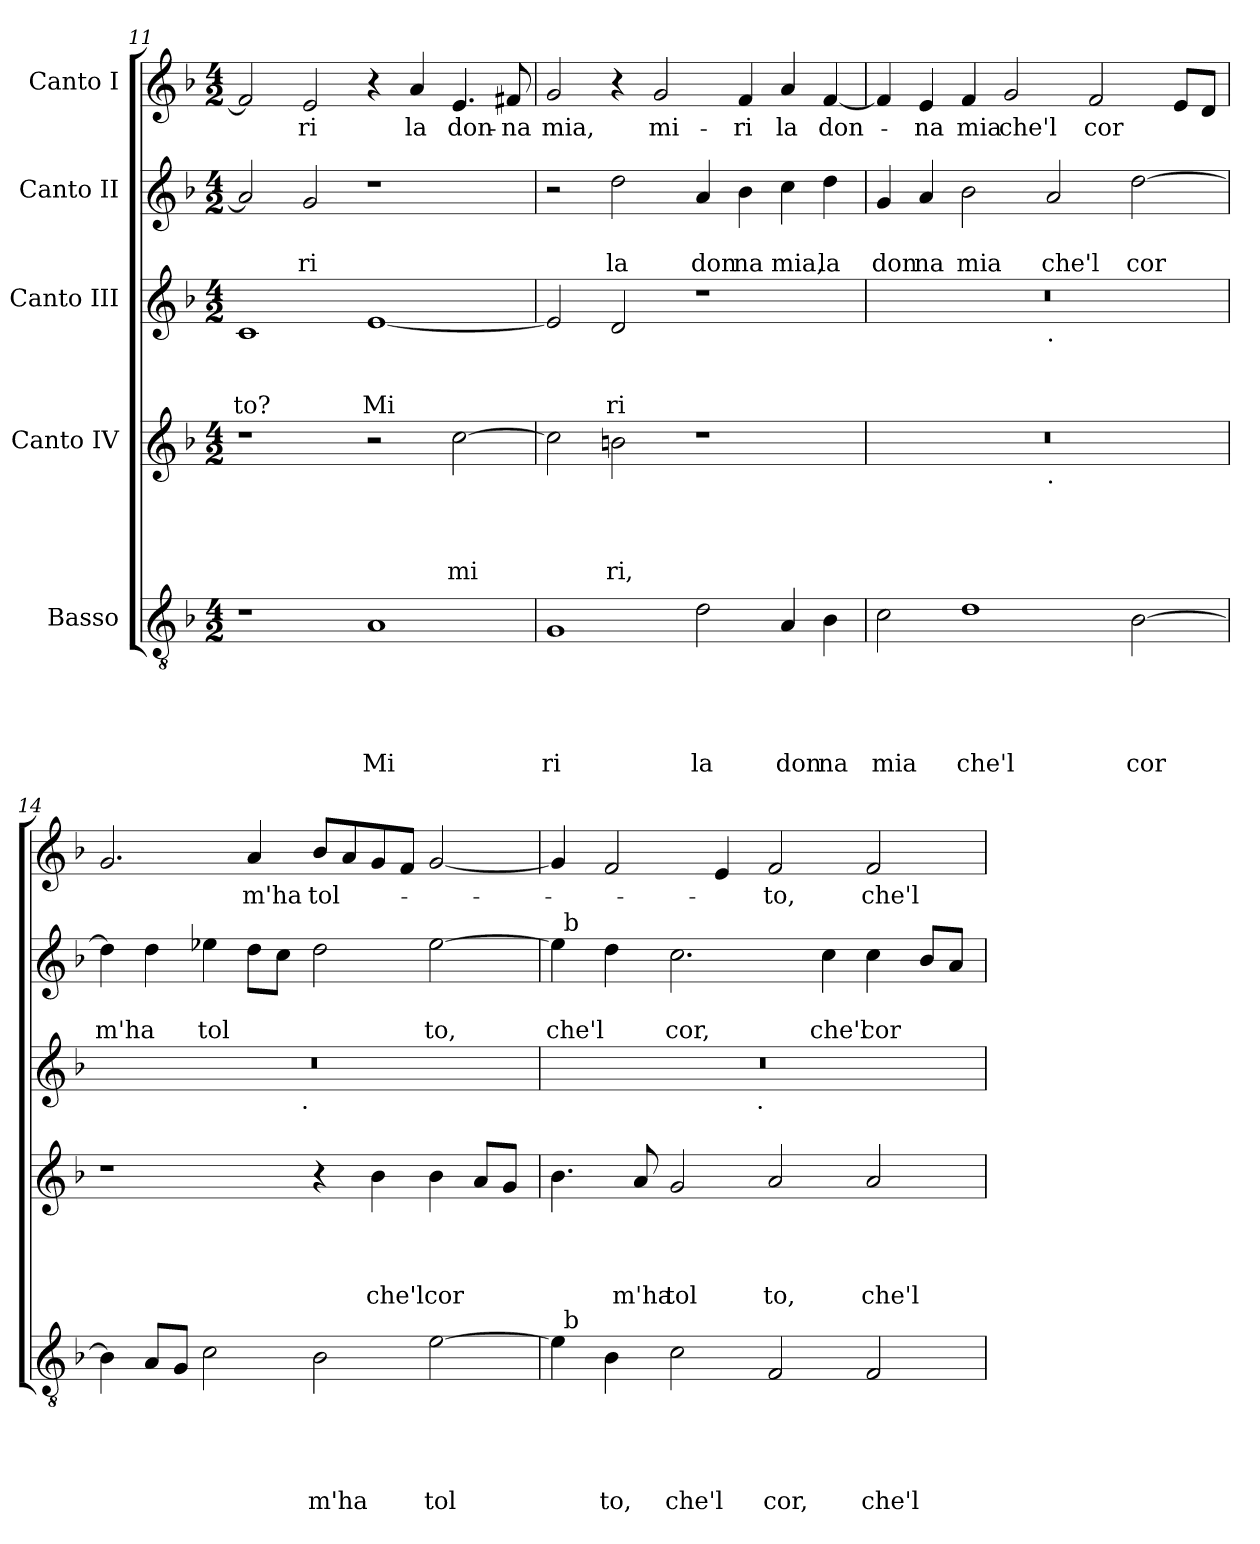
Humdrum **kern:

**kern	**text	**text	**text	**text	**text	**kern	**text	**text	**text	**text	**kern	**text	**text	**text	**kern	**text	**text	**kern	**text
*part5	*part5	*part5	*part5	*part5	*part5	*part4	*part4	*part4	*part4	*part4	*part3	*part3	*part3	*part3	*part2	*part2	*part2	*part1	*part1
*staff5	*staff5	*staff5	*staff5	*staff5	*staff5	*staff4	*staff4	*staff4	*staff4	*staff4	*staff3	*staff3	*staff3	*staff3	*staff2	*staff2	*staff2	*staff1	*staff1
*I"Basso	*	*	*	*	*	*I"Canto IV	*	*	*	*	*I"Canto III	*	*	*	*I"Canto II	*	*	*I"Canto I	*
*clefGv2	*	*	*	*	*	*clefG2	*	*	*	*	*clefG2	*	*	*	*clefG2	*	*	*clefG2	*
*ITrd-3c-5	*	*	*	*	*	*ITrd-3c-5	*	*	*	*	*	*	*	*	*	*	*	*ITrd-3c-5	*
*k[b-e-]	*	*	*	*	*	*k[b-e-]	*	*	*	*	*k[b-]	*	*	*	*k[b-]	*	*	*k[b-e-]	*
*B-:	*	*	*	*	*	*B-:	*	*	*	*	*F:	*	*	*	*F:	*	*	*B-:	*
*M4/2	*	*	*	*	*	*M4/2	*	*	*	*	*M4/2	*	*	*	*M4/2	*	*	*M4/2	*
=11	=11	=11	=11	=11	=11	=11	=11	=11	=11	=11	=11	=11	=11	=11	=11	=11	=11	=11	=11
!	!	!	!	!	!	!	!	!	!	!	!	!	!	!LO:LY:b	!	!	!	!	!
1r	.	.	.	.	.	1r	.	.	.	.	1c	.	.	-to?	2a/]	.	.	2b-/]	.
!	!	!	!	!	!	!	!	!	!	!	!	!	!	!	!	!	!LO:LY:b	!	!LO:LY:b
.	.	.	.	.	.	.	.	.	.	.	.	.	.	.	2g/	.	ri	2a/	-ri
!	!	!	!	!	!LO:LY:b	!	!	!	!	!	!	!	!	!LO:LY:b	!	!	!	!	!
1d	.	.	.	.	Mi	2r	.	.	.	.	[<1e	.	.	Mi	1r	.	.	4r	.
!	!	!	!	!	!	!	!	!	!	!	!	!	!	!	!	!	!	!	!LO:LY:b
.	.	.	.	.	.	.	.	.	.	.	.	.	.	.	.	.	.	4dd/	la
!	!	!	!	!	!	!	!	!	!	!LO:LY:b	!	!	!	!	!	!	!	!	!LO:LY:b
.	.	.	.	.	.	[>2ff\	.	.	.	mi	.	.	.	.	.	.	.	4.a/	don-
!	!	!	!	!	!	!	!	!	!	!	!	!	!	!	!	!	!	!	!LO:LY:b
.	.	.	.	.	.	.	.	.	.	.	.	.	.	.	.	.	.	8bn/	-na
=12	=12	=12	=12	=12	=12	=12	=12	=12	=12	=12	=12	=12	=12	=12	=12	=12	=12	=12	=12
!	!	!	!	!	!LO:LY:b	!	!	!	!	!	!	!	!	!	!	!	!	!	!LO:LY:b
1c	.	.	.	.	ri	2ff\]	.	.	.	.	2e/]	.	.	.	2r	.	.	2cc/	mia,
!	!	!	!	!	!	!	!	!	!	!LO:LY:b	!	!	!	!LO:LY:b	!	!	!LO:LY:b	!	!
.	.	.	.	.	.	2een\	.	.	.	ri,	2d/	.	.	ri	2dd\	.	la	4r	.
!	!	!	!	!	!	!	!	!	!	!	!	!	!	!	!	!	!	!	!LO:LY:b
.	.	.	.	.	.	.	.	.	.	.	.	.	.	.	.	.	.	2cc/	mi-
!	!	!	!	!	!LO:LY:b	!	!	!	!	!	!	!	!	!	!	!	!LO:LY:b	!	!
2g\	.	.	.	.	la	1r	.	.	.	.	1r	.	.	.	4a/	.	don	.	.
!	!	!	!	!	!	!	!	!	!	!	!	!	!	!	!	!	!LO:LY:b	!	!LO:LY:b
.	.	.	.	.	.	.	.	.	.	.	.	.	.	.	4b-\	.	na	4b-/	-ri
!	!	!	!	!	!LO:LY:b	!	!	!	!	!	!	!	!	!	!	!	!LO:LY:b	!	!LO:LY:b
4d/	.	.	.	.	don	.	.	.	.	.	.	.	.	.	4cc\	.	mia,	4dd/	la
!	!	!	!	!	!LO:LY:b	!	!	!	!	!	!	!	!	!	!	!	!LO:LY:b	!	!LO:LY:b
4e-\	.	.	.	.	na	.	.	.	.	.	.	.	.	.	4dd\	.	la	[<4b-/	don-
=13	=13	=13	=13	=13	=13	=13	=13	=13	=13	=13	=13	=13	=13	=13	=13	=13	=13	=13	=13
!	!	!	!	!	!LO:LY:b	!	!	!	!	!	!	!	!	!	!	!	!LO:LY:b	!	!
*	*	*	*	*	*	*^	*	*	*	*	*^	*	*	*	*	*	*	*	*
2f\	.	.	.	.	mia	0r	1ryy	.	.	.	.	0r	1ryy	.	.	.	4g/	.	don	4b-/]	.
!	!	!	!	!	!	!	!	!	!	!	!	!	!	!	!	!	!	!	!LO:LY:b	!	!LO:LY:b
.	.	.	.	.	.	.	.	.	.	.	.	.	.	.	.	.	4a/	.	na	4a/	-na
!	!	!	!	!	!LO:LY:b	!	!	!	!	!	!	!	!	!	!	!	!	!	!LO:LY:b	!	!LO:LY:b
1g	.	.	.	.	che'l	.	.	.	.	.	.	.	.	.	.	.	2b-\	.	mia	4b-/	mia
!	!	!	!	!	!	!	!	!	!	!	!	!	!	!	!	!	!	!	!	!	!LO:LY:b
.	.	.	.	.	.	.	.	.	.	.	.	.	.	.	.	.	.	.	.	2cc/	che'l
!	!	!	!	!	!	!	!	!	!	!	!	!	!LO:TX:b:t=.	!	!	!	!	!	!	!	!
!	!	!	!	!	!	!	!LO:TX:b:t=.	!	!	!	!	!	!	!	!	!	!	!	!	!	!
!	!	!	!	!	!	!	!	!	!	!	!	!	!	!	!	!	!	!	!LO:LY:b	!	!
.	.	.	.	.	.	.	1ryy	.	.	.	.	.	1ryy	.	.	.	2a/	.	che'l	.	.
!	!	!	!	!	!	!	!	!	!	!	!	!	!	!	!	!	!	!	!	!	!LO:LY:b
.	.	.	.	.	.	.	.	.	.	.	.	.	.	.	.	.	.	.	.	2b-/	cor
!	!	!	!	!	!LO:LY:b	!	!	!	!	!	!	!	!	!	!	!	!	!	!LO:LY:b	!	!
[>2e-\	.	.	.	.	cor	.	.	.	.	.	.	.	.	.	.	.	[>2dd\	.	cor	.	.
.	.	.	.	.	.	.	.	.	.	.	.	.	.	.	.	.	.	.	.	8a/L	.
.	.	.	.	.	.	.	.	.	.	.	.	.	.	.	.	.	.	.	.	8g/J	.
=14	=14	=14	=14	=14	=14	=14	=14	=14	=14	=14	=14	=14	=14	=14	=14	=14	=14	=14	=14	=14	=14
!	!	!	!	!	!	!	!	!	!	!	!	!	!	!	!	!	!	!	!LO:LY:b	!	!
*	*	*	*	*	*	*v	*v	*	*	*	*	*	*	*	*	*	*	*	*	*	*
4e-\]	.	.	.	.	.	1r	.	.	.	.	0r	2ryy	.	.	.	4dd\]	.	m'ha	2.cc/	.
8d/L	.	.	.	.	.	.	.	.	.	.	.	.	.	.	.	4dd\	.	.	.	.
8c/J	.	.	.	.	.	.	.	.	.	.	.	.	.	.	.	.	.	.	.	.
!	!	!	!	!	!	!	!	!	!	!	!	!	!	!	!	!	!	!LO:LY:b	!	!
2f\	.	.	.	.	.	.	.	.	.	.	.	4...ryy	.	.	.	4ee-X\	.	tol	.	.
!	!	!	!	!	!	!	!	!	!	!	!	!	!	!	!	!	!	!	!	!LO:LY:b
.	.	.	.	.	.	.	.	.	.	.	.	.	.	.	.	8dd\L	.	.	4dd/	m'ha
.	.	.	.	.	.	.	.	.	.	.	.	.	.	.	.	8cc\J	.	.	.	.
!	!	!	!	!	!	!	!	!	!	!	!	!LO:TX:b:t=.	!	!	!	!	!	!	!	!
.	.	.	.	.	.	.	.	.	.	.	.	1ryy	.	.	.	.	.	.	.	.
!	!	!	!	!	!LO:LY:b	!	!	!	!	!	!	!	!	!	!	!	!	!	!	!LO:LY:b
2e-\	.	.	.	.	m'ha	4r	.	.	.	.	.	.	.	.	.	2dd\	.	.	8ee-/L	tol-
.	.	.	.	.	.	.	.	.	.	.	.	.	.	.	.	.	.	.	8dd/	.
!	!	!	!	!	!	!	!	!	!	!LO:LY:b	!	!	!	!	!	!	!	!	!	!
.	.	.	.	.	.	4ee-\	.	.	.	che'l	.	.	.	.	.	.	.	.	8cc/	.
.	.	.	.	.	.	.	.	.	.	.	.	.	.	.	.	.	.	.	8b-/J	.
!	!	!	!	!	!LO:LY:b	!	!	!	!	!LO:LY:b	!	!	!	!	!	!	!	!LO:LY:b	!	!
[<2a\	.	.	.	.	tol	4ee-\	.	.	.	cor	.	.	.	.	.	[<2ee-\	.	to,	[<2cc/	.
.	.	.	.	.	.	8dd/L	.	.	.	.	.	.	.	.	.	.	.	.	.	.
.	.	.	.	.	.	8cc/J	.	.	.	.	.	.	.	.	.	.	.	.	.	.
.	.	.	.	.	.	.	.	.	.	.	.	32ryy	.	.	.	.	.	.	.	.
!!LO:LB:g=z
=15	=15	=15	=15	=15	=15	=15	=15	=15	=15	=15	=15	=15	=15	=15	=15	=15	=15	=15	=15	=15
!	!	!	!	!	!	!	!	!	!	!	!	!	!	!	!	!	!	!LO:LY:b	!	!
*^	*	*	*	*	*	*	*	*	*	*	*	*	*	*	*	*^	*	*	*	*
4a\]	32ryy	.	.	.	.	.	4.ee-\	.	.	.	.	0r	2ryy	.	.	.	4ee-\]	32ryy	.	che'l	4cc/]	.
!	!	!	!	!	!	!	!	!	!	!	!	!	!	!	!	!	!	!LO:TX:a:t=b	!	!	!	!
!	!LO:TX:a:t=b	!	!	!	!	!	!	!	!	!	!	!	!	!	!	!	!	!	!	!	!	!
.	1ryy	.	.	.	.	.	.	.	.	.	.	.	.	.	.	.	.	1ryy	.	.	.	.
!	!	!	!	!	!	!LO:LY:b	!	!	!	!	!	!	!	!	!	!	!	!	!	!	!	!
4e-\	.	.	.	.	.	to,	.	.	.	.	.	.	.	.	.	.	4dd\	.	.	.	2b-/	.
!	!	!	!	!	!	!	!	!	!	!	!LO:LY:b	!	!	!	!	!	!	!	!	!	!	!
.	.	.	.	.	.	.	8dd/	.	.	.	m'ha	.	.	.	.	.	.	.	.	.	.	.
!	!	!	!	!	!	!LO:LY:b	!	!	!	!	!LO:LY:b	!	!	!	!	!	!	!	!	!LO:LY:b	!	!
2f\	.	.	.	.	.	che'l	2cc/	.	.	.	tol	.	4...ryy	.	.	.	2.cc\	.	.	cor,	.	.
.	.	.	.	.	.	.	.	.	.	.	.	.	.	.	.	.	.	.	.	.	4a/	.
!	!	!	!	!	!	!	!	!	!	!	!	!	!LO:TX:b:t=.	!	!	!	!	!	!	!	!	!
.	.	.	.	.	.	.	.	.	.	.	.	.	1ryy	.	.	.	.	.	.	.	.	.
!	!	!	!	!	!	!LO:LY:b	!	!	!	!	!LO:LY:b	!	!	!	!	!	!	!	!	!	!	!LO:LY:b
2B-/	.	.	.	.	.	cor,	2dd/	.	.	.	to,	.	.	.	.	.	.	.	.	.	2b-/	-to,
.	2ryy	.	.	.	.	.	.	.	.	.	.	.	.	.	.	.	.	2ryy	.	.	.	.
!	!	!	!	!	!	!	!	!	!	!	!	!	!	!	!	!	!	!	!	!LO:LY:b	!	!
.	.	.	.	.	.	.	.	.	.	.	.	.	.	.	.	.	4cc\	.	.	che'l	.	.
!	!	!	!	!	!	!LO:LY:b	!	!	!	!	!LO:LY:b	!	!	!	!	!	!	!	!	!LO:LY:b	!	!LO:LY:b
2B-/	.	.	.	.	.	che'l	2dd/	.	.	.	che'l	.	.	.	.	.	4cc\	.	.	cor	2b-/	che'l
.	4...ryy	.	.	.	.	.	.	.	.	.	.	.	.	.	.	.	.	4...ryy	.	.	.	.
.	.	.	.	.	.	.	.	.	.	.	.	.	.	.	.	.	8b-/L	.	.	.	.	.
.	.	.	.	.	.	.	.	.	.	.	.	.	.	.	.	.	8a/J	.	.	.	.	.
.	.	.	.	.	.	.	.	.	.	.	.	.	32ryy	.	.	.	.	.	.	.	.	.
*	*	*	*	*	*	*	*	*	*	*	*	*v	*v	*	*	*	*	*	*	*	*	*
*v	*v	*	*	*	*	*	*	*	*	*	*	*	*	*	*	*v	*v	*	*	*	*
=	=	=	=	=	=	=	=	=	=	=	=	=	=	=	=	=	=	=	=
*-	*-	*-	*-	*-	*-	*-	*-	*-	*-	*-	*-	*-	*-	*-	*-	*-	*-	*-	*-
